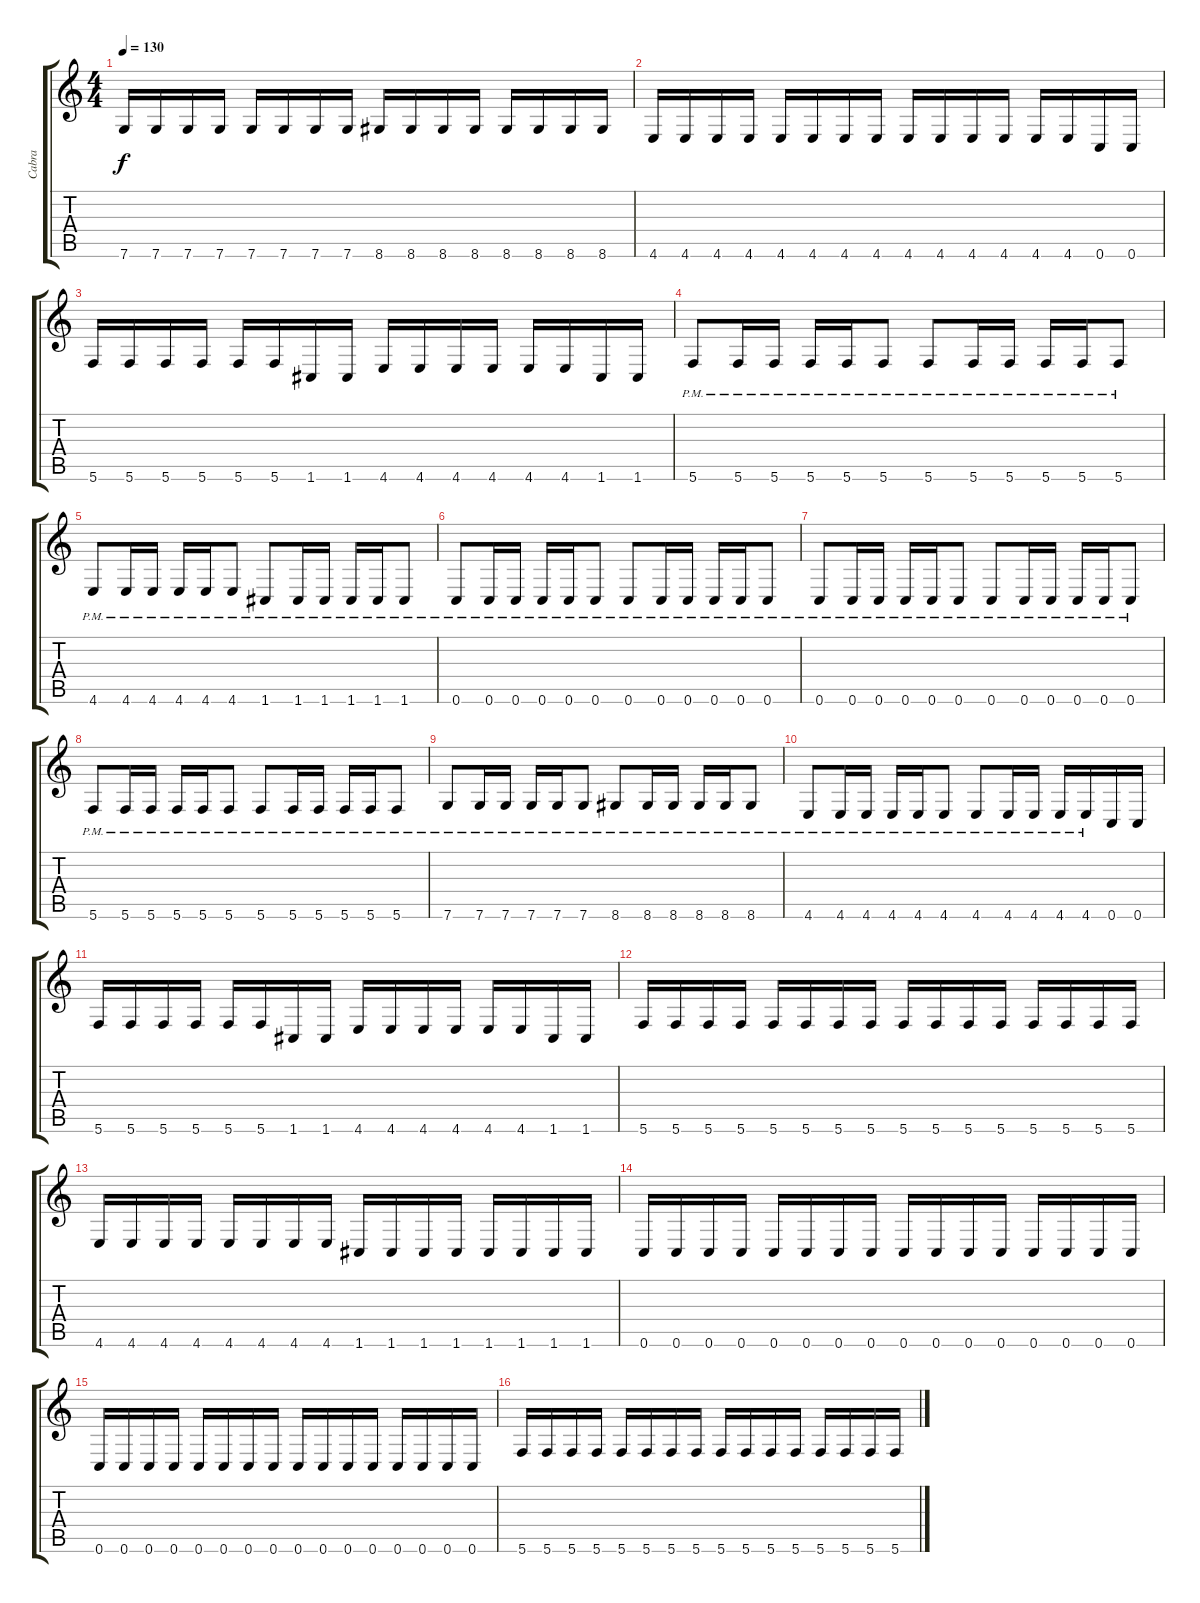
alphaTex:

\track ("Cabra" "Cabra") {instrument distortionguitar}
\staff {score tabs}
\tuning (C4 G3 Eb3 Bb2 F2 C2) {hide}
\ts (4 4)
\tempo 130
\clef g2
\ks c
7.6.16{dy f} 7.6.16 7.6.16 7.6.16 7.6.16 7.6.16 7.6.16 7.6.16 8.6.16 8.6.16 8.6.16 8.6.16 8.6.16 8.6.16 8.6.16 8.6.16 |
4.6.16 4.6.16 4.6.16 4.6.16 4.6.16 4.6.16 4.6.16 4.6.16 4.6.16 4.6.16 4.6.16 4.6.16 4.6.16 4.6.16 0.6.16 0.6.16 |
5.6.16 5.6.16 5.6.16 5.6.16 5.6.16 5.6.16 1.6.16 1.6.16 4.6.16 4.6.16 4.6.16 4.6.16 4.6.16 4.6.16 1.6.16 1.6.16 |
5.6{pm}.8 5.6{pm}.16 5.6{pm}.16 5.6{pm}.16 5.6{pm}.16 5.6{pm}.8 5.6{pm}.8 5.6{pm}.16 5.6{pm}.16 5.6{pm}.16 5.6{pm}.16 5.6{pm}.8 |
4.6{pm}.8 4.6{pm}.16 4.6{pm}.16 4.6{pm}.16 4.6{pm}.16 4.6{pm}.8 1.6{pm}.8 1.6{pm}.16 1.6{pm}.16 1.6{pm}.16 1.6{pm}.16 1.6{pm}.8 |
0.6{pm}.8 0.6{pm}.16 0.6{pm}.16 0.6{pm}.16 0.6{pm}.16 0.6{pm}.8 0.6{pm}.8 0.6{pm}.16 0.6{pm}.16 0.6{pm}.16 0.6{pm}.16 0.6{pm}.8 |
0.6{pm}.8 0.6{pm}.16 0.6{pm}.16 0.6{pm}.16 0.6{pm}.16 0.6{pm}.8 0.6{pm}.8 0.6{pm}.16 0.6{pm}.16 0.6{pm}.16 0.6{pm}.16 0.6{pm}.8 |
5.6{pm}.8 5.6{pm}.16 5.6{pm}.16 5.6{pm}.16 5.6{pm}.16 5.6{pm}.8 5.6{pm}.8 5.6{pm}.16 5.6{pm}.16 5.6{pm}.16 5.6{pm}.16 5.6{pm}.8 |
7.6{pm}.8 7.6{pm}.16 7.6{pm}.16 7.6{pm}.16 7.6{pm}.16 7.6{pm}.8 8.6{pm}.8 8.6{pm}.16 8.6{pm}.16 8.6{pm}.16 8.6{pm}.16 8.6{pm}.8 |
4.6{pm}.8 4.6{pm}.16 4.6{pm}.16 4.6{pm}.16 4.6{pm}.16 4.6{pm}.8 4.6{pm}.8 4.6{pm}.16 4.6{pm}.16 4.6{pm}.16 4.6{pm}.16 0.6.16 0.6.16 |
5.6.16 5.6.16 5.6.16 5.6.16 5.6.16 5.6.16 1.6.16 1.6.16 4.6.16 4.6.16 4.6.16 4.6.16 4.6.16 4.6.16 1.6.16 1.6.16 |
5.6.16 5.6.16 5.6.16 5.6.16 5.6.16 5.6.16 5.6.16 5.6.16 5.6.16 5.6.16 5.6.16 5.6.16 5.6.16 5.6.16 5.6.16 5.6.16 |
4.6.16 4.6.16 4.6.16 4.6.16 4.6.16 4.6.16 4.6.16 4.6.16 1.6.16 1.6.16 1.6.16 1.6.16 1.6.16 1.6.16 1.6.16 1.6.16 |
0.6.16 0.6.16 0.6.16 0.6.16 0.6.16 0.6.16 0.6.16 0.6.16 0.6.16 0.6.16 0.6.16 0.6.16 0.6.16 0.6.16 0.6.16 0.6.16 |
0.6.16 0.6.16 0.6.16 0.6.16 0.6.16 0.6.16 0.6.16 0.6.16 0.6.16 0.6.16 0.6.16 0.6.16 0.6.16 0.6.16 0.6.16 0.6.16 |
5.6.16 5.6.16 5.6.16 5.6.16 5.6.16 5.6.16 5.6.16 5.6.16 5.6.16 5.6.16 5.6.16 5.6.16 5.6.16 5.6.16 5.6.16 5.6.16
